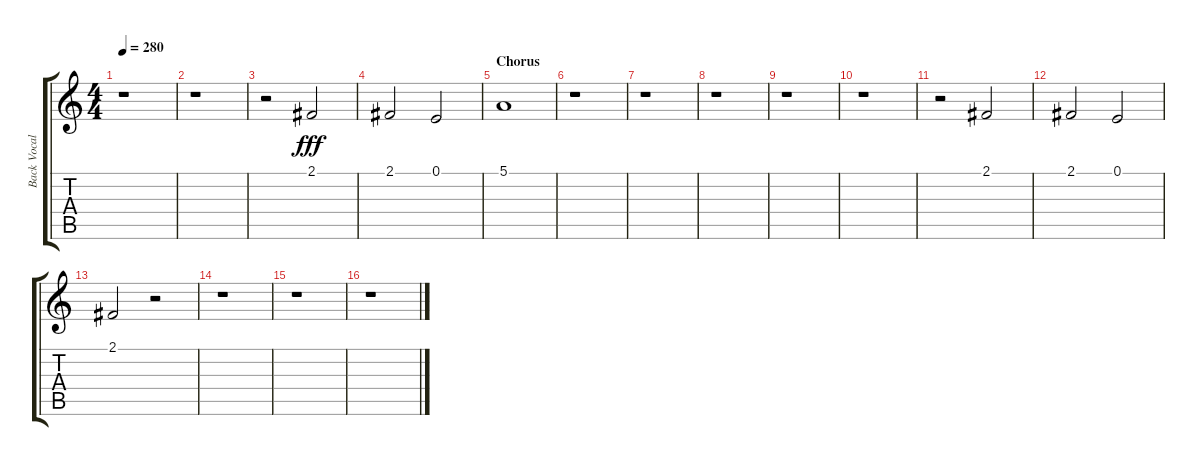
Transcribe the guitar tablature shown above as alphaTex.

\track ("Back Vocals" "Back Vocal") {instrument flute}
\staff {score tabs}
\tuning (E4 B3 G3 D3 A2 E2) {hide}
\ts (4 4)
\tempo 280
\clef g2
\ks c
r.1{dy fff} |
r.1 |
r.2 2.1.2 |
2.1.2 0.1.2 |
\section ("" "Chorus")
5.1.1 |
r.1 |
r.1 |
r.1 |
r.1 |
r.1 |
r.2 2.1.2 |
2.1.2 0.1.2 |
2.1.2 r.2 |
r.1 |
r.1 |
r.1
